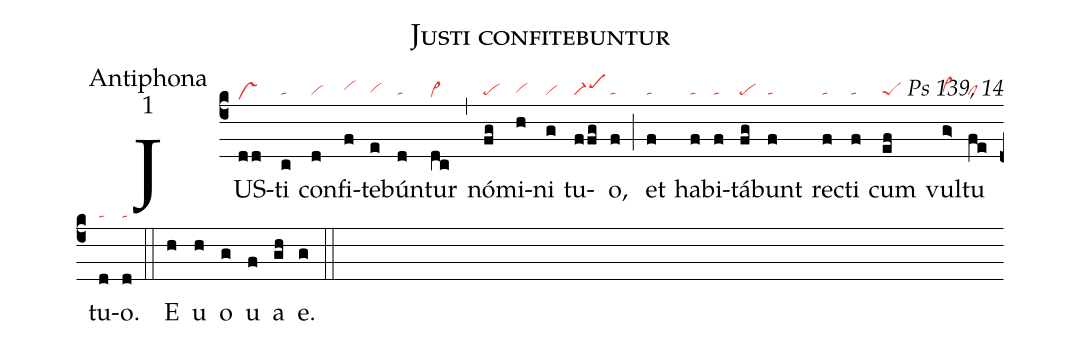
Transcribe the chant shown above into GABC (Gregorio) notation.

name:Justi confitebuntur;
office-part:Antiphona;
mode:1;
commentary:Ps 139, 14;
nabc-lines:1;
%%
(c4) JUS(dd|vshd)ti(c|ta) con(d|vi)fi(f|vihh)te(e|vihg)bún(d|ta)tur(dc|vi>he) (,) nó(fg|pe)mi(h|vihg)ni(g|vi) tu(ffg|scM1)o,(f|ta) (;) et(f|ta) ha(f|ta)bi(f|ta)tá(fg|pe)bunt(f|ta) rec(f|ta)ti(f|ta) cum(ef|peS) vul(g>|vi>hg)tu(fe|cl) tu(d|ta)o.(d|ta) (::)
<eu>E(h) u(h) o(g) u(f) a(gh) e.(g) </eu>(::)
